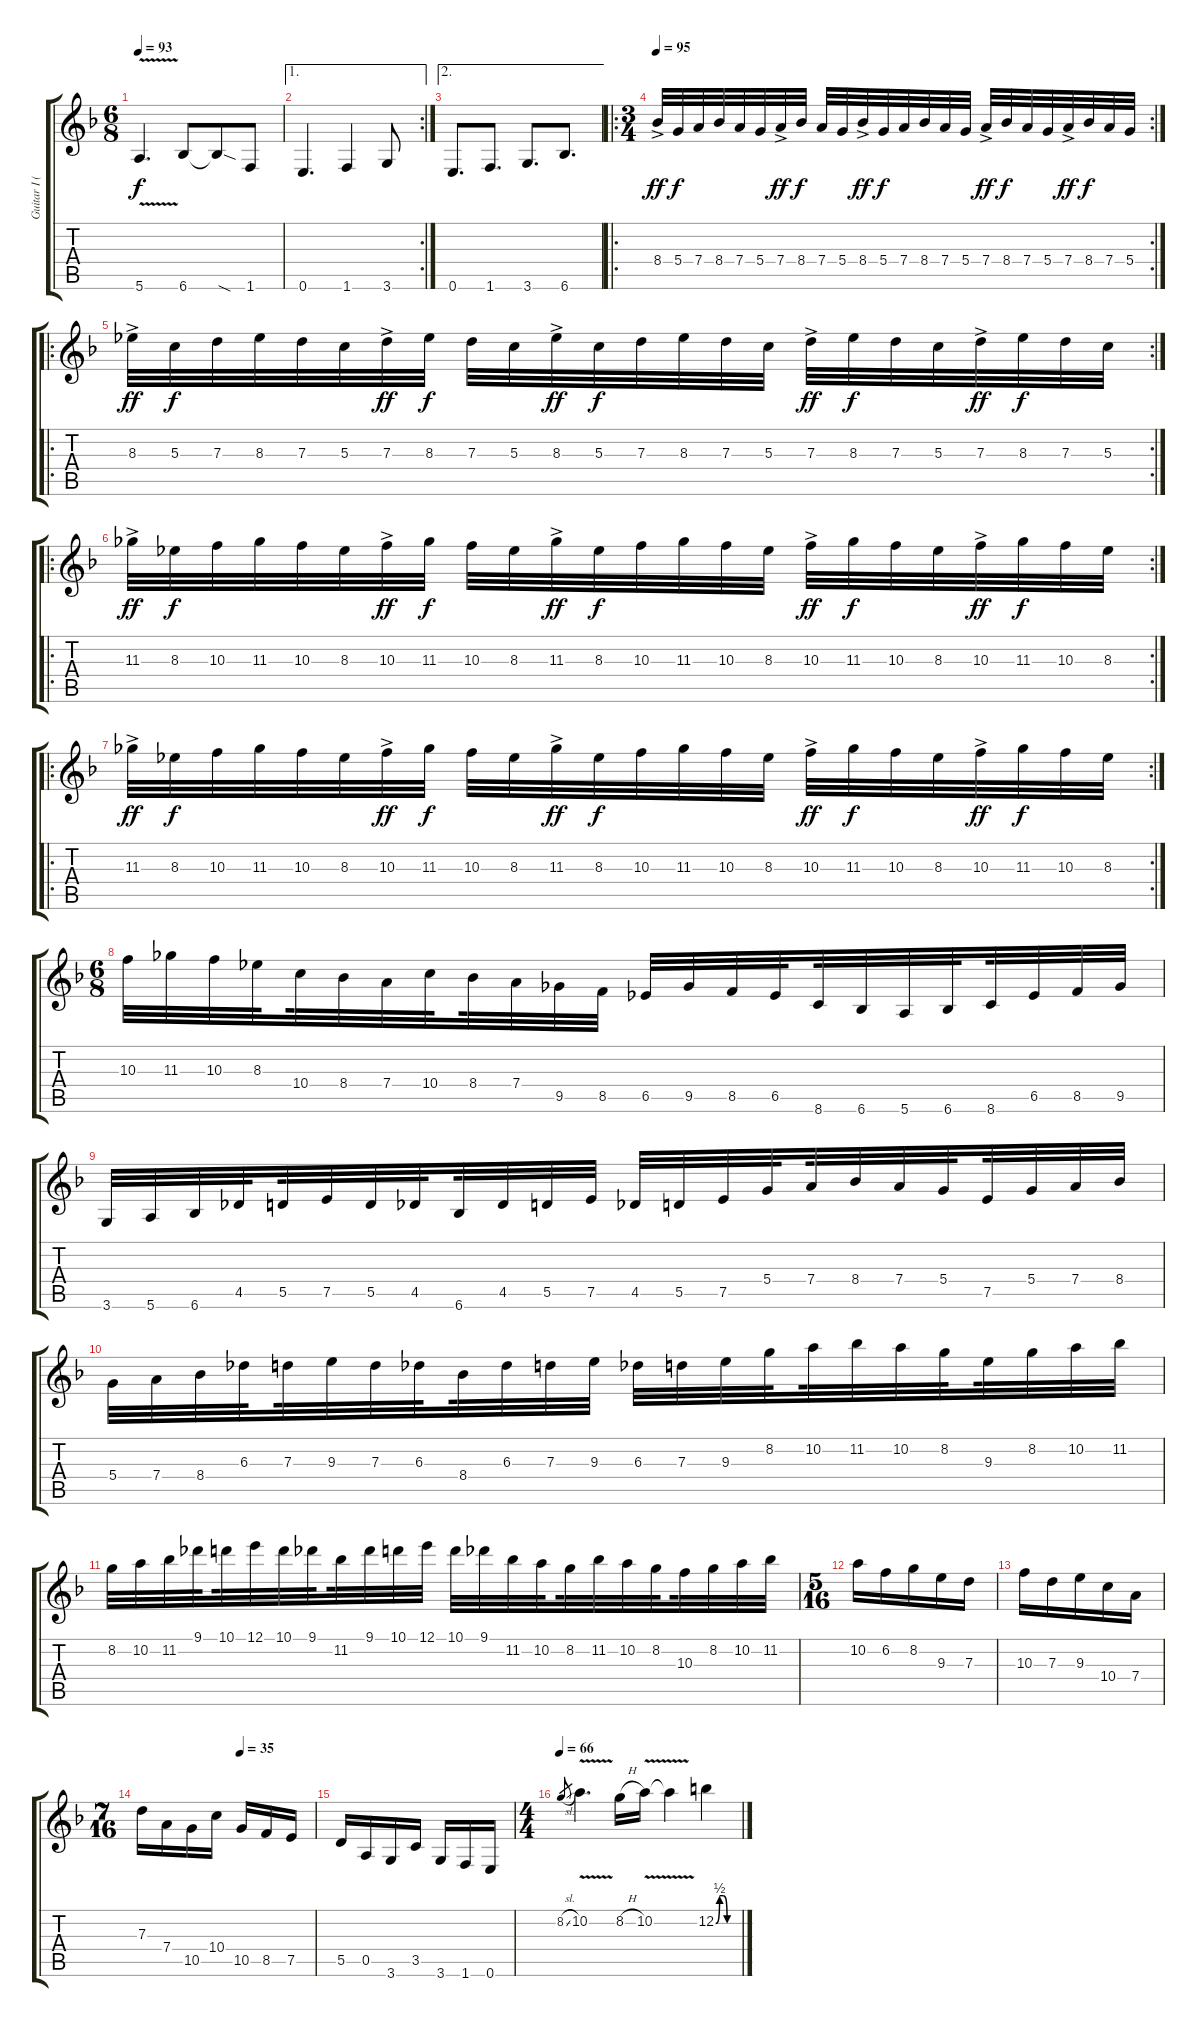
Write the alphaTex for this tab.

\track ("Guitar I (Standard Tuning)" "Guitar I (") {instrument distortionguitar}
\staff {score tabs}
\tuning (E4 B3 G3 D3 A2 E2) {hide}
\ts (6 8)
\tempo 93
\clef g2
\ks f
5.6{v}.4{d dy f} 6.6.8 6.6{sod t}.8 1.6.8 |
\ae 1
\rc 2
0.6.4{d} 1.6.4 3.6.8 |
\ae 2
0.6.8{d} 1.6.8{d} 3.6.8{d} 6.6.8{d} |
\ro
\rc 2
\ts (3 4)
\tempo 95
8.4{ac}.32{dy ff} 5.4.32{dy f} 7.4.32 8.4.32 7.4.32 5.4.32 7.4{ac}.32{dy ff} 8.4.32{dy f beam split} 7.4.32 5.4.32 8.4{ac}.32{dy ff} 5.4.32{dy f} 7.4.32 8.4.32 7.4.32 5.4.32 7.4{ac}.32{dy ff} 8.4.32{dy f} 7.4.32 5.4.32 7.4{ac}.32{dy ff} 8.4.32{dy f} 7.4.32 5.4.32 |
\ro
\rc 2
8.3{ac}.32{dy ff} 5.3.32{dy f} 7.3.32 8.3.32 7.3.32 5.3.32 7.3{ac}.32{dy ff} 8.3.32{dy f} 7.3.32 5.3.32 8.3{ac}.32{dy ff} 5.3.32{dy f} 7.3.32 8.3.32 7.3.32 5.3.32 7.3{ac}.32{dy ff} 8.3.32{dy f} 7.3.32 5.3.32 7.3{ac}.32{dy ff} 8.3.32{dy f} 7.3.32 5.3.32 |
\ro
\rc 2
11.3{ac}.32{dy ff} 8.3.32{dy f} 10.3.32 11.3.32 10.3.32 8.3.32 10.3{ac}.32{dy ff} 11.3.32{dy f} 10.3.32 8.3.32 11.3{ac}.32{dy ff} 8.3.32{dy f} 10.3.32 11.3.32 10.3.32 8.3.32 10.3{ac}.32{dy ff} 11.3.32{dy f} 10.3.32 8.3.32 10.3{ac}.32{dy ff} 11.3.32{dy f} 10.3.32 8.3.32 |
\ro
\rc 2
11.3{ac}.32{dy ff} 8.3.32{dy f} 10.3.32 11.3.32 10.3.32 8.3.32 10.3{ac}.32{dy ff} 11.3.32{dy f} 10.3.32 8.3.32 11.3{ac}.32{dy ff} 8.3.32{dy f} 10.3.32 11.3.32 10.3.32 8.3.32 10.3{ac}.32{dy ff} 11.3.32{dy f} 10.3.32 8.3.32 10.3{ac}.32{dy ff} 11.3.32{dy f} 10.3.32 8.3.32 |
\ts (6 8)
10.3.32 11.3.32 10.3.32 8.3.32{beam splitsecondary} 10.4.32 8.4.32 7.4.32 10.4.32{beam splitsecondary} 8.4.32 7.4.32 9.5.32 8.5.32 6.5.32 9.5.32 8.5.32 6.5.32{beam splitsecondary} 8.6.32 6.6.32 5.6.32 6.6.32{beam splitsecondary} 8.6.32 6.5.32 8.5.32 9.5.32 |
3.6.32 5.6.32 6.6.32 4.5.32{beam splitsecondary} 5.5.32 7.5.32 5.5.32 4.5.32{beam splitsecondary} 6.6.32 4.5.32 5.5.32 7.5.32 4.5.32 5.5.32 7.5.32 5.4.32{beam splitsecondary} 7.4.32 8.4.32 7.4.32 5.4.32{beam splitsecondary} 7.5.32 5.4.32 7.4.32 8.4.32 |
5.4.32 7.4.32 8.4.32 6.3.32{beam splitsecondary} 7.3.32 9.3.32 7.3.32 6.3.32{beam splitsecondary} 8.4.32 6.3.32 7.3.32 9.3.32 6.3.32 7.3.32 9.3.32 8.2.32{beam splitsecondary} 10.2.32 11.2.32 10.2.32 8.2.32{beam splitsecondary} 9.3.32 8.2.32 10.2.32 11.2.32 |
8.2.32 10.2.32 11.2.32 9.1.32{beam splitsecondary} 10.1.32 12.1.32 10.1.32 9.1.32{beam splitsecondary} 11.2.32 9.1.32 10.1.32 12.1.32 10.1.32 9.1.32 11.2.32 10.2.32{beam splitsecondary} 8.2.32 11.2.32 10.2.32 8.2.32{beam splitsecondary} 10.3.32 8.2.32 10.2.32 11.2.32 |
\ts (5 16)
10.2.16{beam merge} 6.2.16 8.2.16{beam merge} 9.3.16{beam merge} 7.3.16 |
10.3.16{beam merge} 7.3.16 9.3.16{beam merge} 10.4.16{beam merge} 7.4.16 |
\ts (7 16)
\tempo (35 0.5714285714285714)
7.3.16{beam merge} 7.4.16{beam merge} 10.5.16{beam merge} 10.4.16 10.5.16{beam merge} 8.5.16{beam merge} 7.5.16 |
5.5.16{beam merge} 0.5.16{beam merge} 3.6.16{beam merge} 3.5.16 3.6.16{beam merge} 1.6.16{beam merge} 0.6.16 |
\ts (4 4)
\tempo 66
8.2{sl}.8{gr} 10.2{v}.4{d} 8.2{h}.16 10.2{v}.16 10.2{t}.4 12.2{be (custom 0 0 10 2 20 2 30 0 40 0 60 0)}.4
